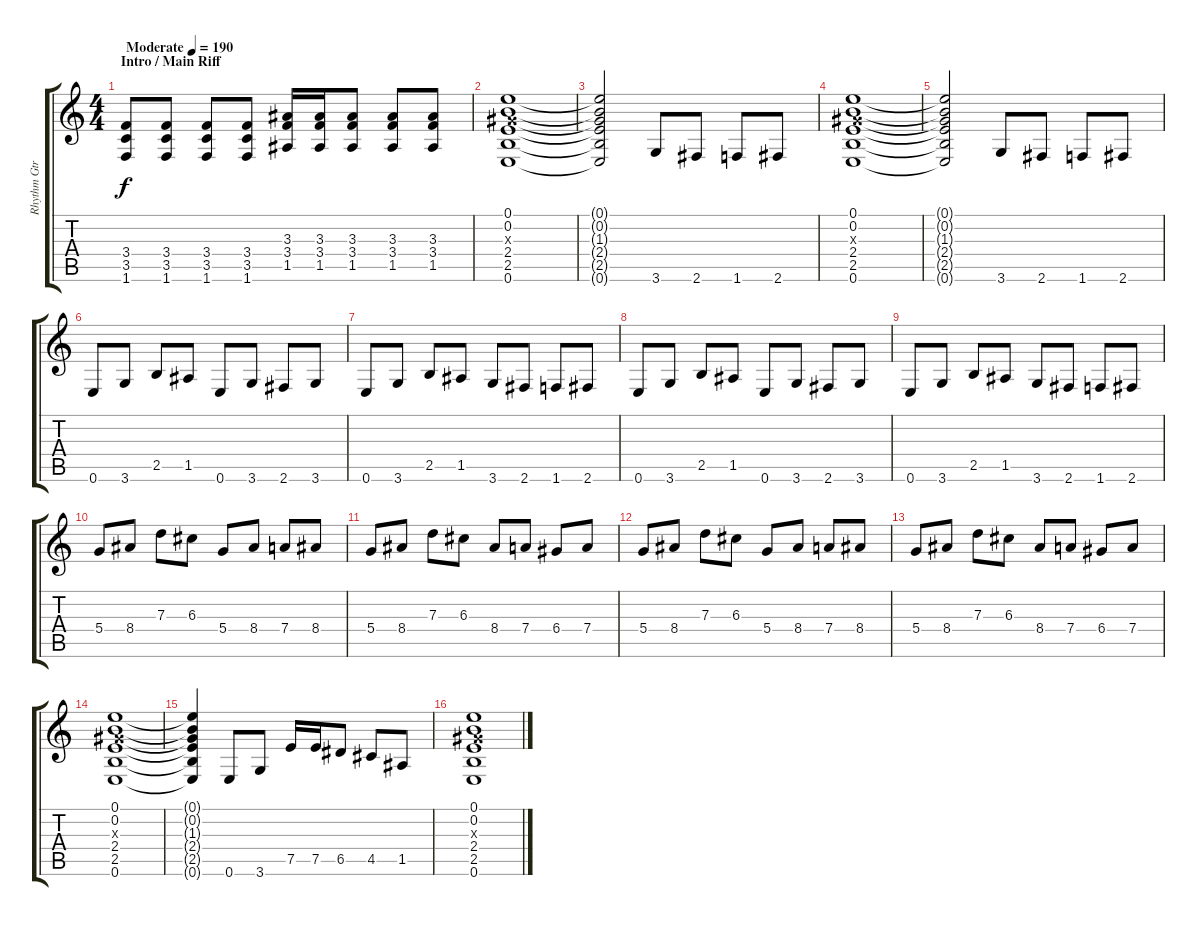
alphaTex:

\track ("Rhythm Gtr. II" "Rhythm Gtr") {instrument distortionguitar}
\staff {score tabs}
\tuning (E4 B3 G3 D3 A2 E2) {hide}
\ts (4 4)
\section ("" "Intro / Main Riff")
\tempo (190 "Moderate")
\clef g2
\ks c
(3.4 3.5 1.6).8{dy f instrument distortionguitar} (3.4 3.5 1.6).8 (3.4 3.5 1.6).8 (3.4 3.5 1.6).8 (3.3 3.4 1.5).16 (3.3 3.4 1.5).16 (3.3 3.4 1.5).8 (3.3 3.4 1.5).8 (3.3 3.4 1.5).8 |
(0.1 0.2 1.3{x} 2.4 2.5 0.6).1 |
(0.1{t} 0.2{t} 1.3{t} 2.4{t} 2.5{t} 0.6{t}).2 3.6.8 2.6.8 1.6.8 2.6.8 |
(0.1 0.2 1.3{x} 2.4 2.5 0.6).1 |
(0.1{t} 0.2{t} 1.3{t} 2.4{t} 2.5{t} 0.6{t}).2 3.6.8 2.6.8 1.6.8 2.6.8 |
0.6.8 3.6.8 2.5.8 1.5.8 0.6.8 3.6.8 2.6.8 3.6.8 |
0.6.8 3.6.8 2.5.8 1.5.8 3.6.8 2.6.8 1.6.8 2.6.8 |
0.6.8 3.6.8 2.5.8 1.5.8 0.6.8 3.6.8 2.6.8 3.6.8 |
0.6.8 3.6.8 2.5.8 1.5.8 3.6.8 2.6.8 1.6.8 2.6.8 |
5.4.8 8.4.8 7.3.8 6.3.8 5.4.8 8.4.8 7.4.8 8.4.8 |
5.4.8 8.4.8 7.3.8 6.3.8 8.4.8 7.4.8 6.4.8 7.4.8 |
5.4.8 8.4.8 7.3.8 6.3.8 5.4.8 8.4.8 7.4.8 8.4.8 |
5.4.8 8.4.8 7.3.8 6.3.8 8.4.8 7.4.8 6.4.8 7.4.8 |
(0.1 0.2 1.3{x} 2.4 2.5 0.6).1 |
(0.1{t} 0.2{t} 1.3{t} 2.4{t} 2.5{t} 0.6{t}).4 0.6.8 3.6.8 7.5.16 7.5.16 6.5.8 4.5.8 1.5.8 |
(0.1 0.2 1.3{x} 2.4 2.5 0.6).1
